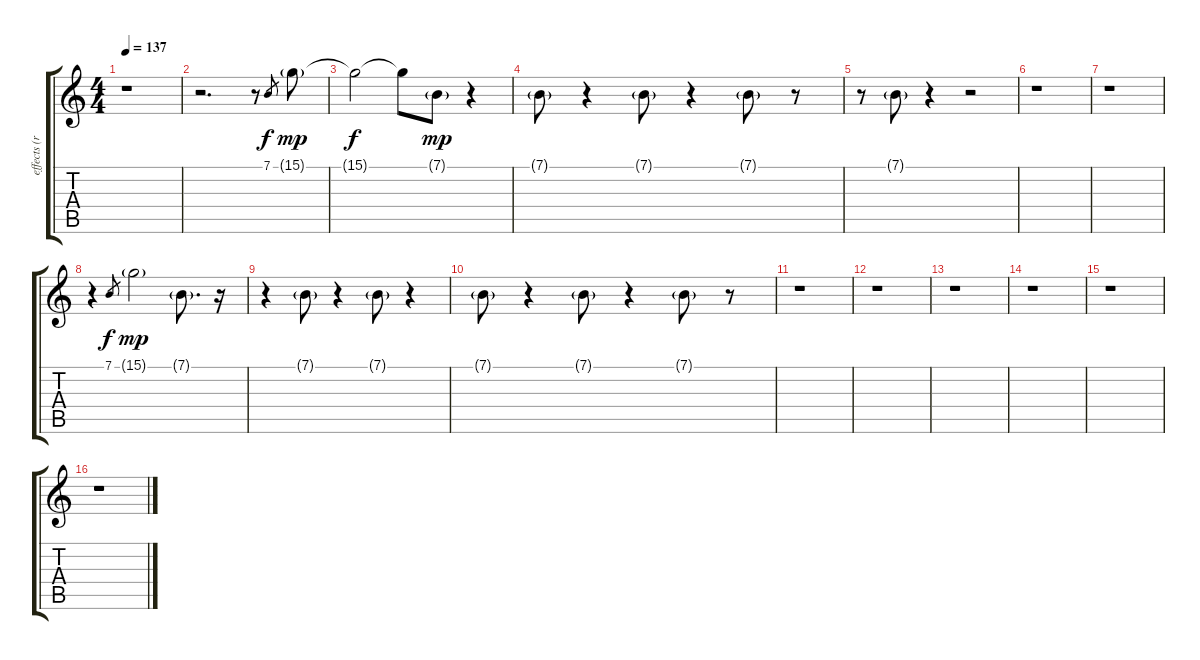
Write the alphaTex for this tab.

\track ("effects (rc-wh-bs)" "effects (r") {instrument reversecymbal}
\staff {score tabs}
\tuning (E4 B3 G3 D3 A2 E2) {hide}
\ts (4 4)
\tempo 137
\clef g2
\ks c
r.1{dy mp} |
r.2{d} r.8 7.1.8{gr dy f} 15.1{g}.8{dy mp} |
15.1{t}.2{dy f} 15.1{t}.8 7.1{g}.8{dy mp} r.4 |
7.1{g}.8 r.4 7.1{g}.8 r.4 7.1{g}.8 r.8 |
r.8 7.1{g}.8 r.4 r.2 |
r.1 |
r.1 |
r.4 7.1.8{gr dy f} 15.1{g}.2{dy mp} 7.1{g}.8{d} r.16 |
r.4 7.1{g}.8 r.4 7.1{g}.8 r.4 |
7.1{g}.8 r.4 7.1{g}.8 r.4 7.1{g}.8 r.8 |
r.1 |
r.1 |
r.1 |
r.1 |
r.1 |
r.1
